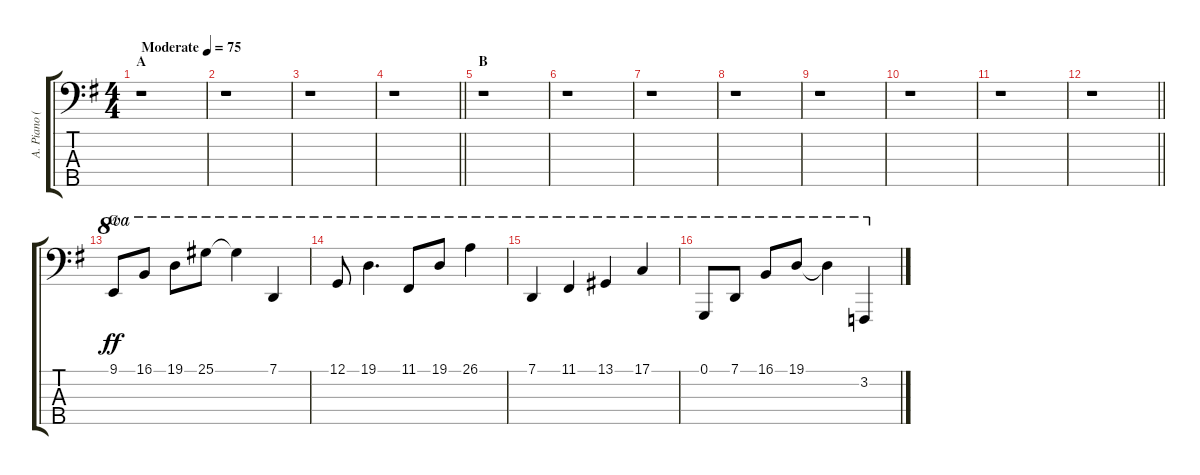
\track ("A. Piano (Left Hand)" "A. Piano (") {instrument acousticgrandpiano}
\staff {score tabs}
\tuning (G2 D2 A1 E1 B0) {hide}
\ts (4 4)
\section ("" "A")
\tempo (75 "Moderate")
\clef f4
\ks g
r.1{dy ff instrument acousticgrandpiano} |
r.1 |
r.1 |
\barLineRight lightlight
r.1 |
\section ("" "B")
r.1 |
r.1 |
r.1 |
r.1 |
r.1 |
r.1 |
r.1 |
\barLineRight lightlight
r.1 |
\section ("" "C")
9.1.8{ot 8va} 16.1.8{ot 8va} 19.1.8{ot 8va} 25.1.8{ot 8va} 25.1{t}.4{ot 8va} 7.1.4{ot 8va} |
12.1.8{ot 8va} 19.1.4{d ot 8va} 11.1.8{ot 8va} 19.1.8{ot 8va} 26.1.4{ot 8va} |
7.1.4{ot 8va} 11.1.4{ot 8va} 13.1.4{ot 8va} 17.1.4{ot 8va} |
0.1.8{ot 8va} 7.1.8{ot 8va} 16.1.8{ot 8va} 19.1.8{ot 8va} 19.1{t}.4{ot 8va} 3.2.4{ot 8va}
